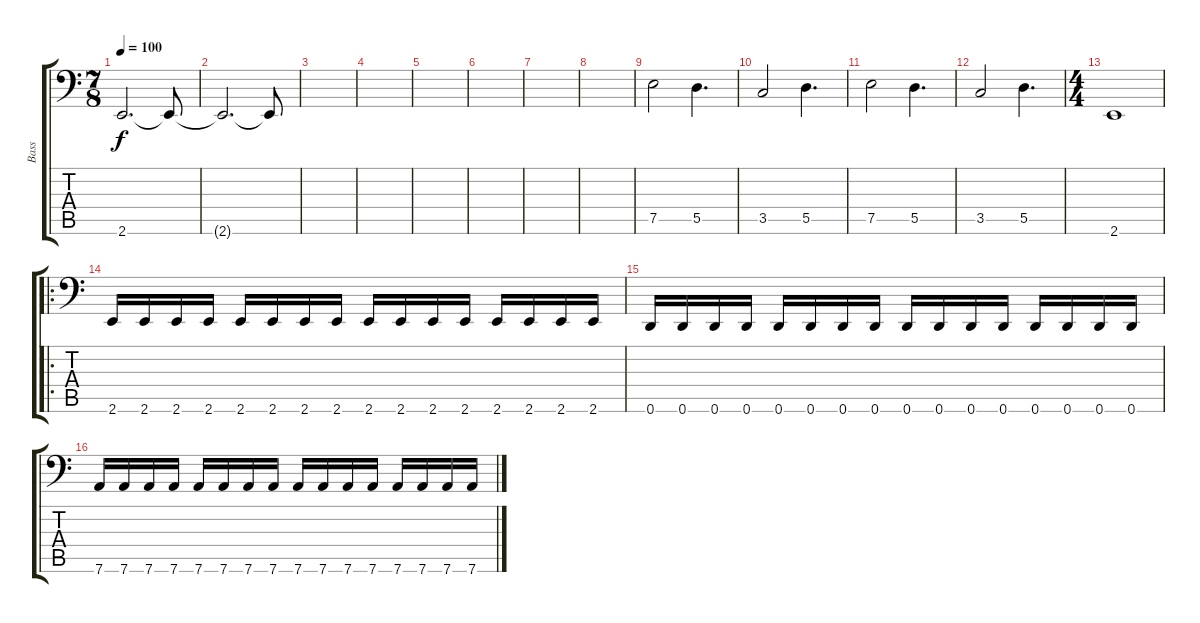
\track ("Bass" "Bass") {instrument electricbasspick}
\staff {score tabs}
\tuning (E3 B2 G2 D2 A1 D1) {hide}
\ts (7 8)
\tempo 100
\clef f4
\ks c
2.6.2{d dy f} 2.6{t}.8 |
2.6{t}.2{d} 2.6{t}.8 |
|
|
|
|
|
|
7.5.2 5.5.4{d} |
3.5.2 5.5.4{d} |
7.5.2 5.5.4{d} |
3.5.2 5.5.4{d} |
\ts (4 4)
2.6.1 |
\ro
2.6.16 2.6.16 2.6.16 2.6.16 2.6.16 2.6.16 2.6.16 2.6.16 2.6.16 2.6.16 2.6.16 2.6.16 2.6.16 2.6.16 2.6.16 2.6.16 |
0.6.16 0.6.16 0.6.16 0.6.16 0.6.16 0.6.16 0.6.16 0.6.16 0.6.16 0.6.16 0.6.16 0.6.16 0.6.16 0.6.16 0.6.16 0.6.16 |
7.6.16 7.6.16 7.6.16 7.6.16 7.6.16 7.6.16 7.6.16 7.6.16 7.6.16 7.6.16 7.6.16 7.6.16 7.6.16 7.6.16 7.6.16 7.6.16
